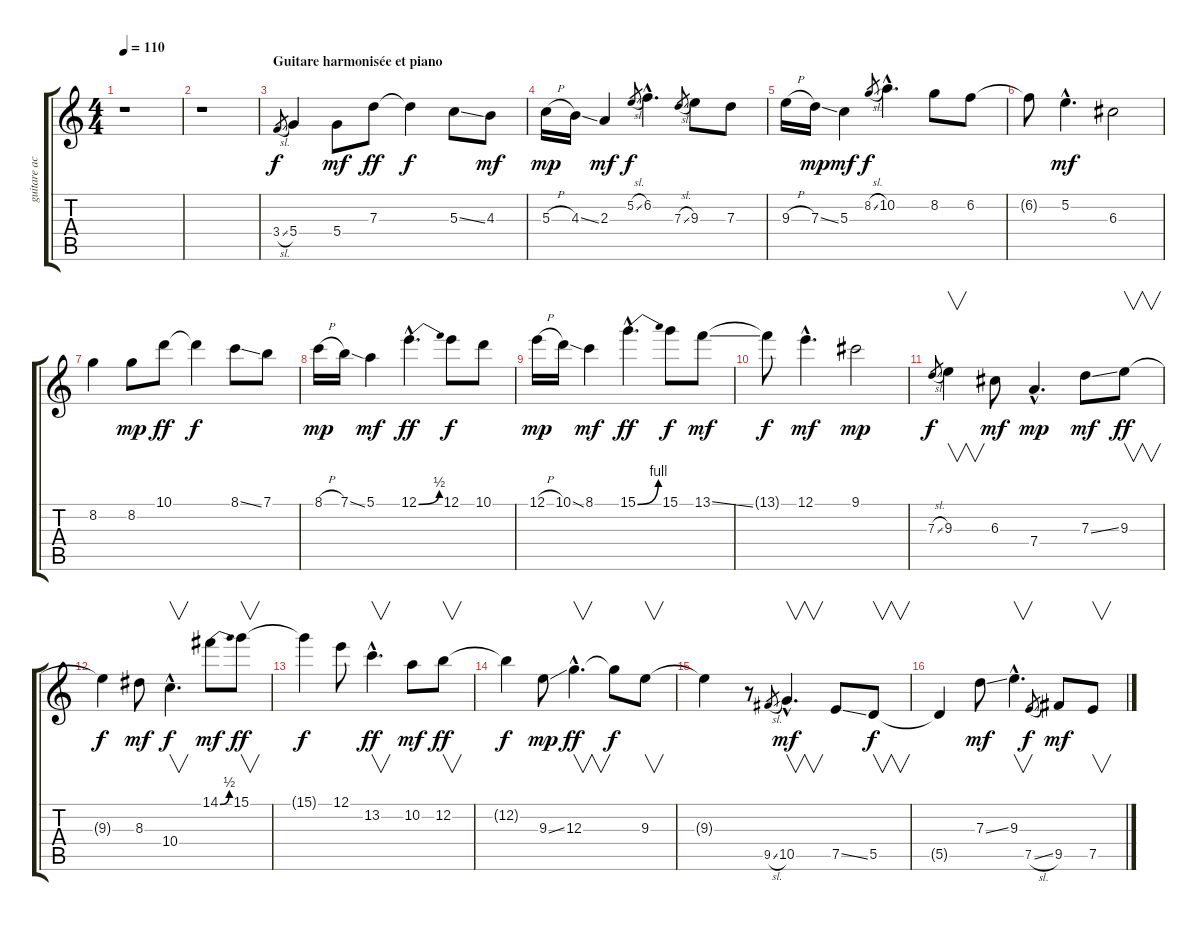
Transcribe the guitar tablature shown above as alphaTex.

\track ("guitare acoustique" "guitare ac") {instrument acousticguitarsteel}
\staff {score tabs}
\tuning (E4 B3 G3 D3 A2 E2) {hide}
\ts (4 4)
\tempo 110
\clef g2
\ks c
r.1{dy f} |
r.1 |
\section ("" "Guitare harmonisée et piano")
3.4{sl}.8{gr} 5.4.4{balance 3} 5.4.8{dy mf} 7.3.8{dy ff} 7.3{t}.4{dy f} 5.3{ss}.8 4.3.8{dy mf} |
5.3{h}.16{dy mp} 4.3{ss}.16 2.3.4{dy mf} 5.2{sl}.8{gr dy f} 6.2{hac}.4{d} 7.3{sl}.8{gr} 9.3.8 7.3.8 |
9.3{h}.16 7.3{ss}.16{dy mp} 5.3.4{dy mf} 8.2{sl}.8{gr dy f} 10.2{hac}.4{d} 8.2.8 6.2.8 |
6.2{t}.8 5.2{hac}.4{d dy mf} 6.3.2 |
8.2.4 8.2.8{dy mp} 10.1.8{dy ff} 10.1{t}.4{dy f} 8.1{ss}.8 7.1.8 |
8.1{h}.16{dy mp} 7.1{ss}.16 5.1.4{dy mf} 12.1{be (bend 0 0 60 2) hac}.4{d dy ff} 12.1.8{dy f} 10.1.8 |
12.1{h}.16{dy mp} 10.1{ss}.16 8.1.4{dy mf} 15.1{be (bend 0 0 60 4) hac}.4{d dy ff} 15.1.8{dy f} 13.1{ss}.8{dy mf} |
13.1{t}.8{dy f} 12.1{hac}.4{d dy mf} 9.1.2{dy mp} |
7.3{sl}.8{gr dy f} 9.3.4{v} 6.3.8{dy mf} 7.4{hac}.4{d dy mp} 7.3{ss}.8{dy mf} 9.3.8{v dy ff} |
9.3{t}.4{dy f} 8.3.8{dy mf} 10.4{hac}.4{v d dy f} 14.1{be (bend 0 0 60 2)}.8{dy mf} 15.1.8{v dy ff} |
15.1{t}.4{dy f} 12.1.8 13.2{hac}.4{v d dy ff} 10.2.8{dy mf} 12.2.8{v dy ff} |
12.2{t}.4{dy f} 9.3{ss}.8{dy mp} 12.3{hac}.4{v d dy ff} 12.3{t}.8{dy f} 9.3.8{v} |
9.3{t}.4 r.8 9.5{sl}.8{gr} 10.5{hac}.4{v d dy mf} 7.5{ss}.8 5.5.8{v dy f} |
5.5{t}.4 7.3{ss}.8{dy mf} 9.3{hac}.4{v d} 7.5{sl}.8{gr dy f} 9.5.8{dy mf} 7.5.8{v}
